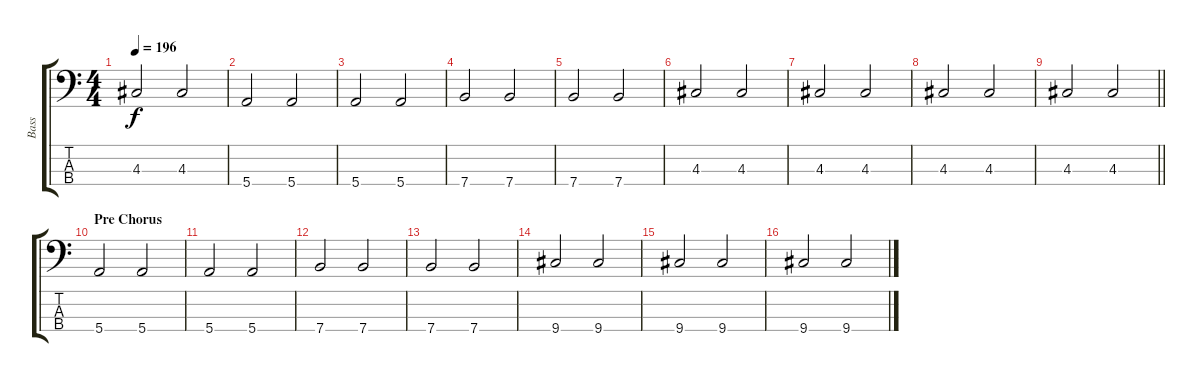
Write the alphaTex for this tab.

\track ("Bass" "Bass") {instrument acousticbass}
\staff {score tabs}
\tuning (G2 D2 A1 E1) {hide}
\ts (4 4)
\tempo 196
\clef f4
\ks c
4.3.2{dy f} 4.3.2 |
5.4.2 5.4.2 |
5.4.2 5.4.2 |
7.4.2 7.4.2 |
7.4.2 7.4.2 |
4.3.2 4.3.2 |
4.3.2 4.3.2 |
4.3.2 4.3.2 |
\barLineRight lightlight
4.3.2 4.3.2 |
\section ("" "Pre Chorus")
5.4.2 5.4.2 |
5.4.2 5.4.2 |
7.4.2 7.4.2 |
7.4.2 7.4.2 |
9.4.2 9.4.2 |
9.4.2 9.4.2 |
9.4.2 9.4.2
